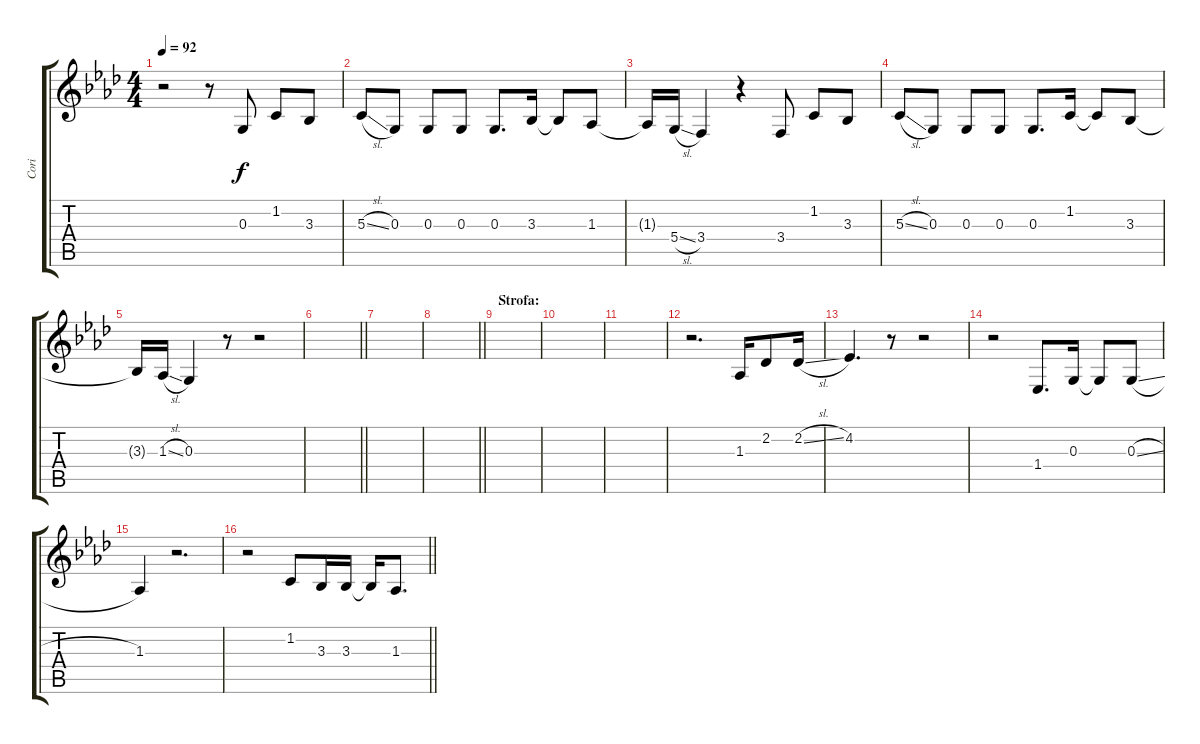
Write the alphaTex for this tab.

\track ("Cori" "Cori") {instrument clarinet}
\staff {score tabs}
\tuning (E4 B3 G3 D3 A2 E2) {hide}
\ts (4 4)
\tempo 92
\clef g2
\ks fminor
r.2{dy f} r.8 0.3.8 1.2.8 3.3.8 |
5.3{sl}.8 0.3.8 0.3.8 0.3.8 0.3.8{d} 3.3.16 3.3{t}.8 1.3.8 |
1.3{t}.16 5.4{sl}.16 3.4.4 r.4 3.4.8 1.2.8 3.3.8 |
5.3{sl}.8 0.3.8 0.3.8 0.3.8 0.3.8{d} 1.2.16 1.2{t}.8 3.3.8 |
3.3{t}.16 1.3{sl}.16 0.3.4 r.8 r.2 |
\barLineRight lightlight
|
|
\barLineRight lightlight
|
\section ("" "Strofa:")
|
|
|
r.2{d} 1.3.16 2.2.8 2.2{sl}.16 |
4.2.4{d} r.8 r.2 |
r.2 1.4.8{d} 0.3.16 0.3{t}.8 0.3{sl}.8 |
1.3.4 r.2{d} |
\barLineRight lightlight
r.2 1.2.8 3.3.16 3.3.16 3.3{t}.16 1.3.8{d}
